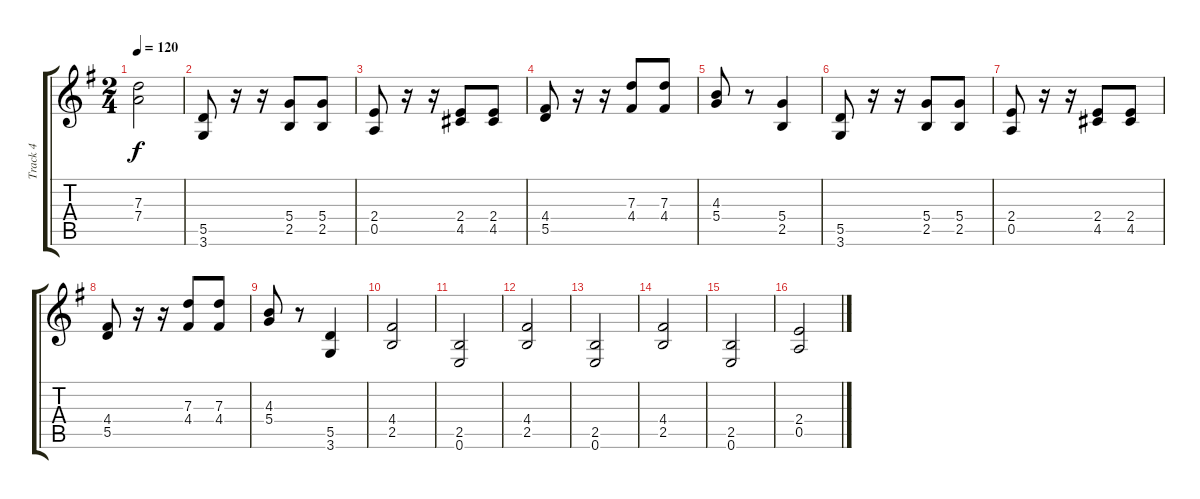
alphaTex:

\track ("Track 4" "Track 4") {instrument distortionguitar}
\staff {score tabs}
\tuning (E4 B3 G3 D3 A2 E2) {hide}
\ts (2 4)
\tempo 120
\clef g2
\ks g
(7.3 7.4).2{dy f} |
(5.5 3.6).8 r.16 r.16 (5.4 2.5).8 (5.4 2.5).8 |
(2.4 0.5).8 r.16 r.16 (2.4 4.5).8 (2.4 4.5).8 |
(4.4 5.5).8 r.16 r.16 (7.3 4.4).8 (7.3 4.4).8 |
(4.3 5.4).8 r.8 (5.4 2.5).4 |
(5.5 3.6).8 r.16 r.16 (5.4 2.5).8 (5.4 2.5).8 |
(2.4 0.5).8 r.16 r.16 (2.4 4.5).8 (2.4 4.5).8 |
(4.4 5.5).8 r.16 r.16 (7.3 4.4).8 (7.3 4.4).8 |
(4.3 5.4).8 r.8 (5.5 3.6).4 |
(4.4 2.5).2 |
(2.5 0.6).2 |
(4.4 2.5).2 |
(2.5 0.6).2 |
(4.4 2.5).2 |
(2.5 0.6).2 |
(2.4 0.5).2
